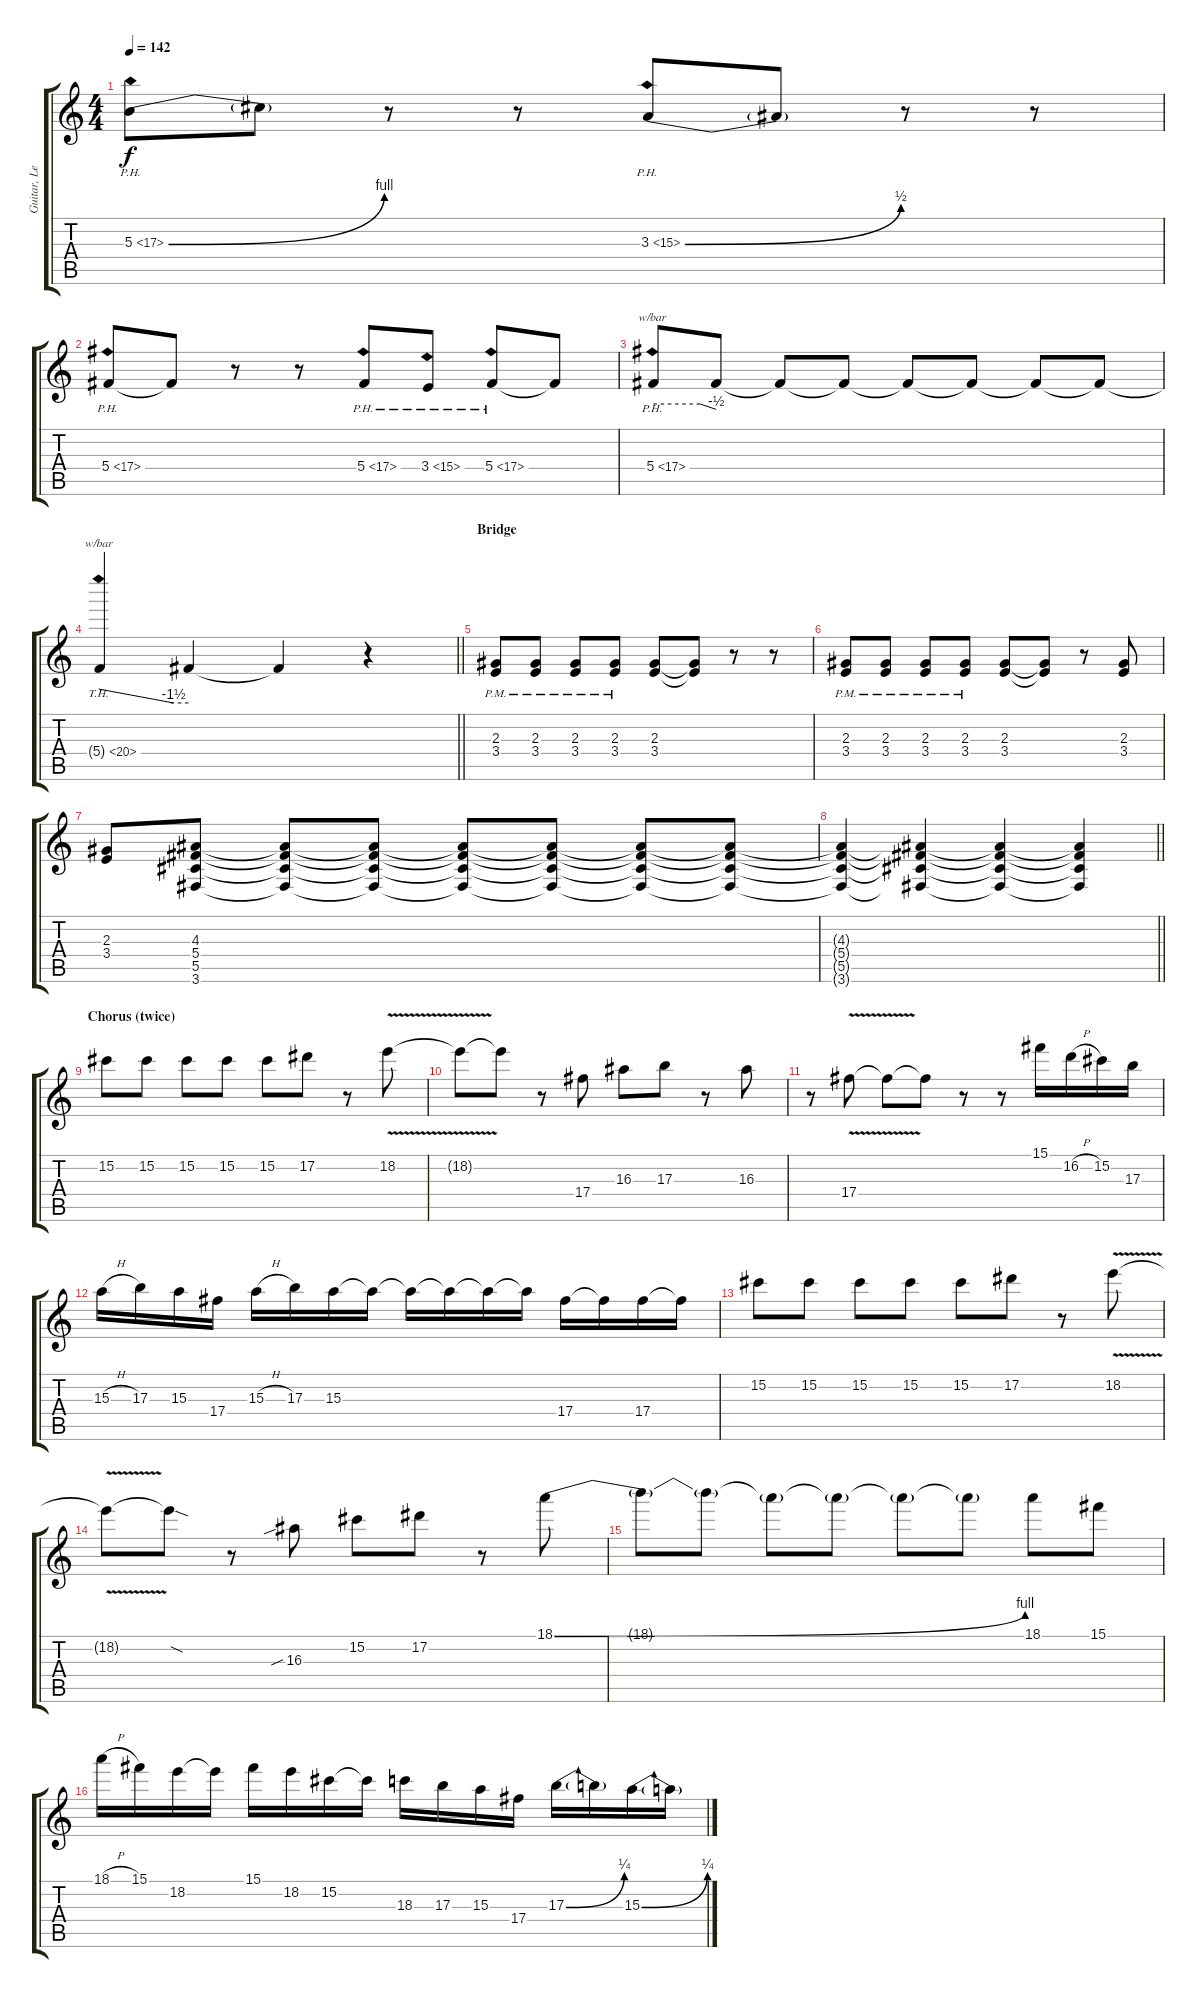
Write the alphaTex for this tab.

\track ("Guitar, Lead" "Guitar, Le") {instrument overdrivenguitar}
\staff {score tabs}
\tuning (Eb4 Bb3 Gb3 Db3 Ab2 Eb2) {hide}
\ts (4 4)
\tempo 142
\clef g2
\ks c
5.3{be (bend 0 0 60 4) ph 12}.8{dy f} 5.3{t}.8 r.8 r.8 3.3{be (bend 0 0 60 2) ph 12}.8 3.3{t}.8 r.8 r.8 |
5.4{ph 12}.8 5.4{t}.8 r.8 r.8 5.4{ph 12}.8 3.4{ph 12}.8 5.4{ph 12}.8 5.4{t}.8 |
5.4{ph 12}.8{tbe (custom default 0 0 45 0 60 -2)} 5.4{t}.8 5.4{t}.8 5.4{t}.8 5.4{t}.8 5.4{t}.8 5.4{t}.8 5.4{t}.8 |
\barLineRight lightlight
5.4{th 15 t}.4{tbe (custom default 0 0 50 -6 60 -6)} 5.4{t}.4 5.4{t}.4 r.4 |
\section ("" "Bridge")
(2.3 3.4{pm}).8 (2.3 3.4{pm}).8 (2.3 3.4{pm}).8 (2.3 3.4{pm}).8 (2.3 3.4).8 (2.3{t} 3.4{t}).8 r.8 r.8 |
(2.3 3.4{pm}).8 (2.3 3.4{pm}).8 (2.3 3.4{pm}).8 (2.3 3.4{pm}).8 (2.3 3.4).8 (2.3{t} 3.4{t}).8 r.8 (2.3 3.4).8 |
(2.3 3.4).8 (4.3 5.4 5.5 3.6).8 (4.3{t} 5.4{t} 5.5{t} 3.6{t}).8 (4.3{t} 5.4{t} 5.5{t} 3.6{t}).8 (4.3{t} 5.4{t} 5.5{t} 3.6{t}).8 (4.3{t} 5.4{t} 5.5{t} 3.6{t}).8 (4.3{t} 5.4{t} 5.5{t} 3.6{t}).8 (4.3{t} 5.4{t} 5.5{t} 3.6{t}).8 |
\barLineRight lightlight
(4.3{t} 5.4{t} 5.5{t} 3.6{t}).4 (4.3{t} 5.4{t} 5.5{t} 3.6{t}).4 (4.3{t} 5.4{t} 5.5{t} 3.6{t}).4 (4.3{t} 5.4{t} 5.5{t} 3.6{t}).4 |
\section ("" "Chorus (twice)")
15.2.8 15.2.8 15.2.8 15.2.8 15.2.8 17.2.8 r.8 18.2{v}.8 |
18.2{t}.8 18.2{t}.8 r.8 17.4.8 16.3.8 17.3.8 r.8 16.3.8 |
r.8 17.4{v}.8 17.4{t}.8 17.4{t}.8 r.8 r.8 15.1.16 16.2{h}.16 15.2.16 17.3.16 |
15.3{h}.16 17.3.16 15.3.16 17.4.16 15.3{h}.16 17.3.16 15.3.16 15.3{t}.16 15.3{t}.16 15.3{t}.16 15.3{t}.16 15.3{t}.16 17.4.16 17.4{t}.16 17.4.16 17.4{t}.16 |
15.2.8 15.2.8 15.2.8 15.2.8 15.2.8 17.2.8 r.8 18.2{v}.8 |
18.2{t}.8 18.2{sod t}.8 r.8 16.3{sib}.8 15.2.8 17.2.8 r.8 18.1{be (bend 0 0 60 4)}.8 |
18.1{t}.8 18.1{t}.8 18.1{t}.8 18.1{t}.8 18.1{t}.8 18.1{t}.8 18.1.8 15.1.8 |
18.1{h}.16 15.1.16 18.2.16 18.2{t}.16 15.1.16 18.2.16 15.2.16 15.2{t}.16 18.3.16 17.3.16 15.3.16 17.4.16 17.3{be (bend 0 0 60 1)}.16 17.3{t}.16 15.3{be (bend 0 0 60 1)}.16 15.3{t}.16
